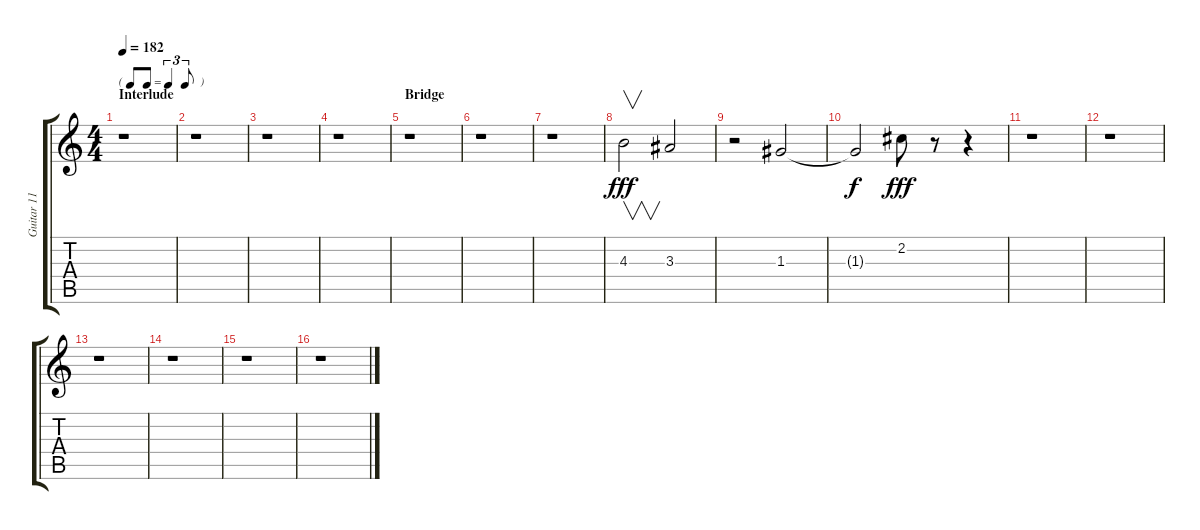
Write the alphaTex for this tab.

\track ("Guitar 11" "Guitar 11") {instrument distortionguitar}
\staff {score tabs}
\tuning (E4 B3 G3 D3 A2 E2) {hide}
\ts (4 4)
\tf triplet8th
\section ("" "Interlude")
\tempo 182
\clef g2
\ks c
r.1{dy fff} |
r.1 |
r.1 |
r.1 |
\section ("" "Bridge")
r.1 |
r.1 |
r.1 |
4.3.2{v} 3.3.2 |
r.2 1.3.2 |
1.3{t}.2{dy f} 2.2.8{dy fff} r.8 r.4 |
r.1 |
r.1 |
r.1 |
r.1 |
r.1 |
r.1
